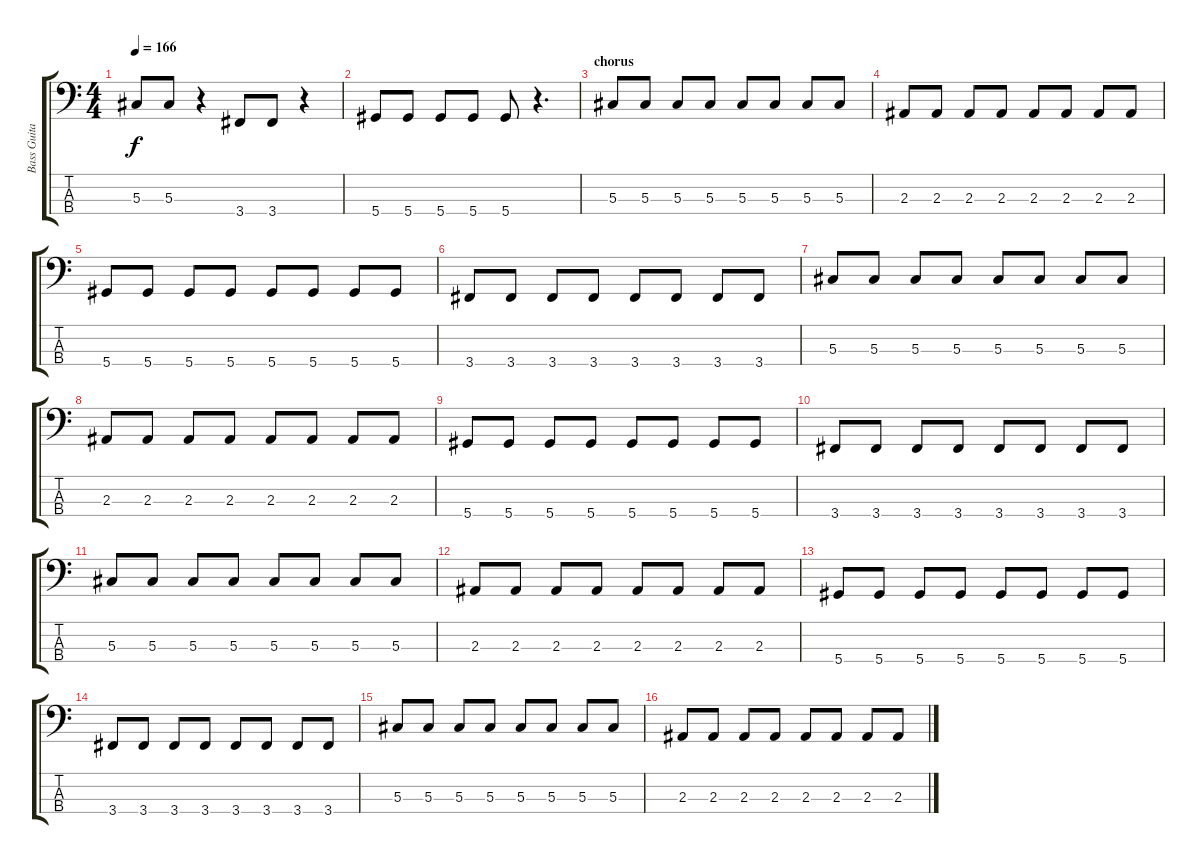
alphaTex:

\track ("Bass Guitar (Garret)" "Bass Guita") {instrument electricbasspick}
\staff {score tabs}
\tuning (Gb2 Db2 Ab1 Eb1) {hide}
\ts (4 4)
\tempo 166
\clef f4
\ks c
5.3.8{dy f} 5.3.8 r.4 3.4.8 3.4.8 r.4 |
5.4.8 5.4.8 5.4.8 5.4.8 5.4.8 r.4{d} |
\section ("" "chorus")
5.3.8 5.3.8 5.3.8 5.3.8 5.3.8 5.3.8 5.3.8 5.3.8 |
2.3.8 2.3.8 2.3.8 2.3.8 2.3.8 2.3.8 2.3.8 2.3.8 |
5.4.8 5.4.8 5.4.8 5.4.8 5.4.8 5.4.8 5.4.8 5.4.8 |
3.4.8 3.4.8 3.4.8 3.4.8 3.4.8 3.4.8 3.4.8 3.4.8 |
5.3.8 5.3.8 5.3.8 5.3.8 5.3.8 5.3.8 5.3.8 5.3.8 |
2.3.8 2.3.8 2.3.8 2.3.8 2.3.8 2.3.8 2.3.8 2.3.8 |
5.4.8 5.4.8 5.4.8 5.4.8 5.4.8 5.4.8 5.4.8 5.4.8 |
3.4.8 3.4.8 3.4.8 3.4.8 3.4.8 3.4.8 3.4.8 3.4.8 |
5.3.8 5.3.8 5.3.8 5.3.8 5.3.8 5.3.8 5.3.8 5.3.8 |
2.3.8 2.3.8 2.3.8 2.3.8 2.3.8 2.3.8 2.3.8 2.3.8 |
5.4.8 5.4.8 5.4.8 5.4.8 5.4.8 5.4.8 5.4.8 5.4.8 |
3.4.8 3.4.8 3.4.8 3.4.8 3.4.8 3.4.8 3.4.8 3.4.8 |
5.3.8 5.3.8 5.3.8 5.3.8 5.3.8 5.3.8 5.3.8 5.3.8 |
2.3.8 2.3.8 2.3.8 2.3.8 2.3.8 2.3.8 2.3.8 2.3.8
